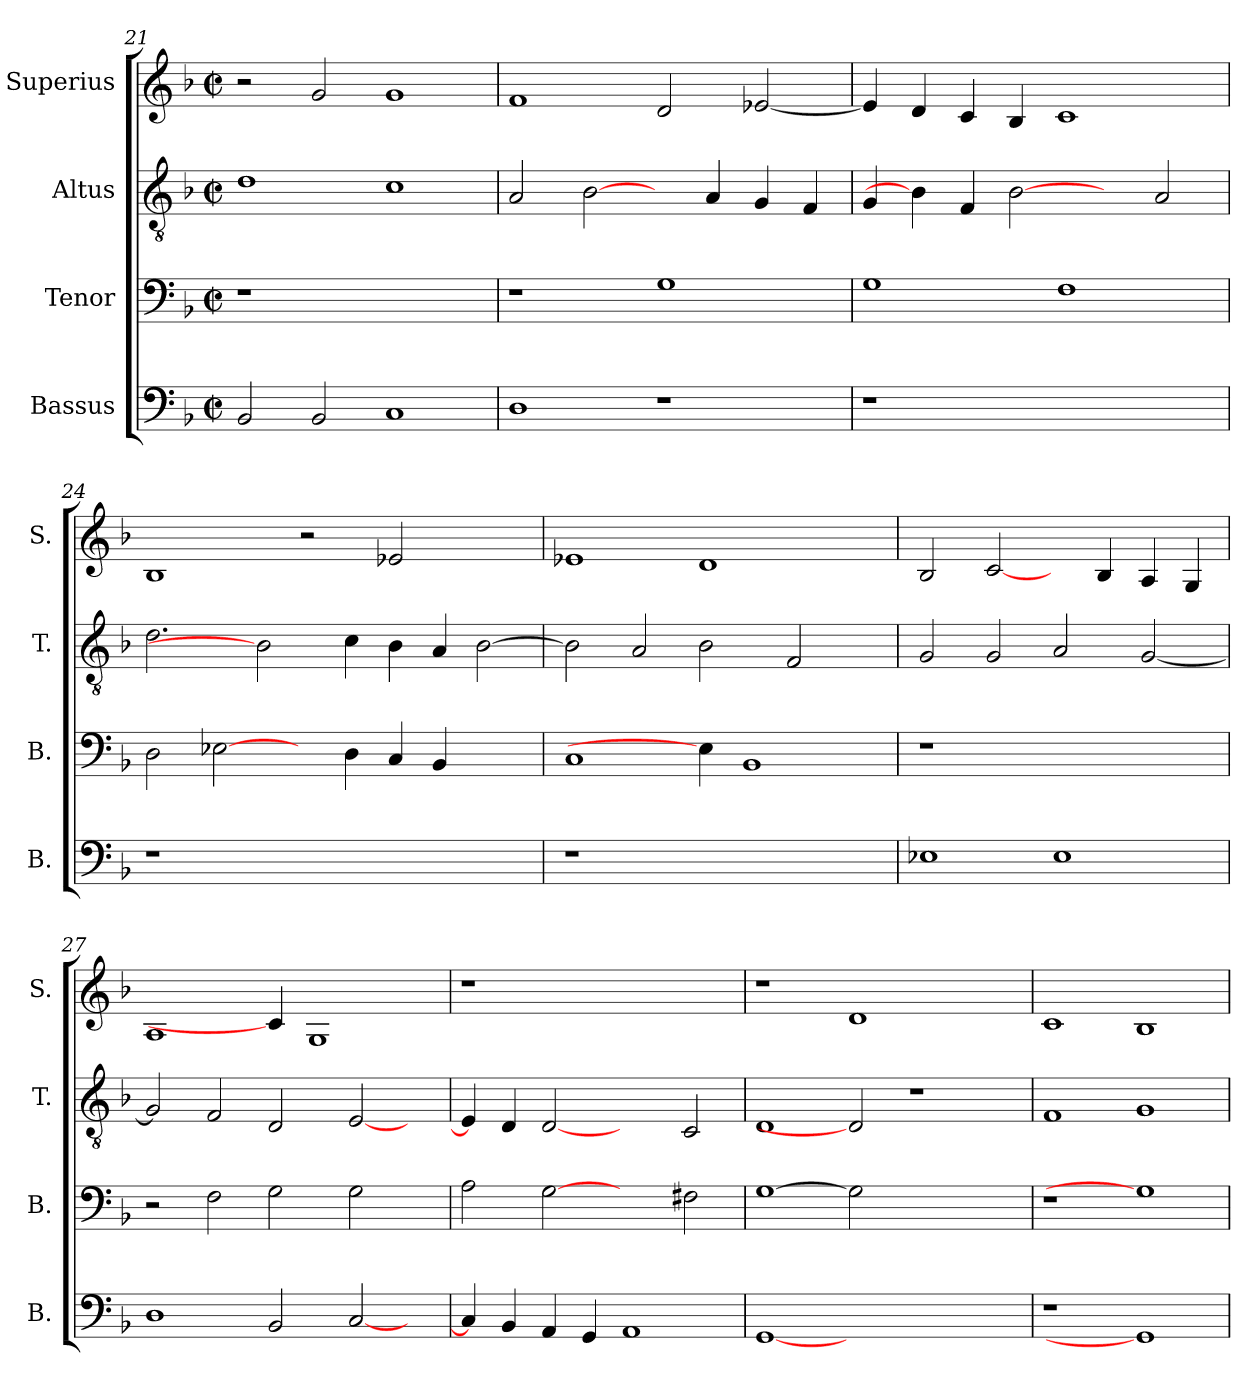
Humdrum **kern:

**kern	**kern	**kern	**kern
*part4	*part3	*part2	*part1
*staff4	*staff3	*staff2	*staff1
*I"Bassus	*I"Tenor	*I"Altus	*I"Superius
*I'B.	*I'B.	*I'T.	*I'S.
*clefF4	*clefF4	*clefGv2	*clefG2
*	*	*ITrd7c12	*
*k[b-]	*k[b-]	*k[b-]	*k[b-]
*F:	*F:	*F:	*F:
*M2/2	*M2/2	*M2/2	*M2/2
*met(c|)	*met(c|)	*met(c|)	*met(c|)
=21	=21	=21	=21
!	!LO:N:vis=1	!	!
2BB-i/	1r	1Di	2r
2BB-i/	.	.	2gi/
1Ci	1ryy	1Ci	1gi
=22	=22	=22	=22
1Di	1r	2AAi/	1fi
.	.	[2BB-i\	.
1r	1Gi	4ryy	2di/
.	.	4AAi/	.
.	.	4GGi/	[<2e-Xi/
.	.	4FFi/	.
!!LO:PB:g=z
=23	=23	=23	=23
!LO:N:vis=1	!	!	!
1r	1Gi	4GGi/	4e-i/]
.	.	4BB-i\]	4di/
.	.	4FFi/	4ci/
.	.	[2BB-i	4B-i/
1ryy	1Fi	.	1ci
.	.	4ryy	.
.	.	2AAi/	.
=24	=24	=24	=24
!LO:N:vis=1	!	!	!
1r	2Di\	2.Di\	1B-i
.	[2E-Xi\	.	.
.	.	2BB-i]	.
1.ryy	4ryy	.	2r
.	4Di\	4Ci\	.
.	4Ci/	4BB-i\	2e-Xi/
.	4BB-i/	4AAi/	.
.	2ryy	[>2BB-i\	2ryy
=25	=25	=25	=25
!LO:N:vis=1	!	!	!
1r	1Ci	2BB-i\]	1e-Xi
.	.	2AAi/	.
1ryy	4E-i\]	2BB-i\	1di
.	1BB-i	.	.
.	.	2FFi/	.
4ryy	.	4ryy	4ryy
=26	=26	=26	=26
!	!LO:N:vis=1	!	!
1E-Xi	1r	2GGi/	2B-i/
.	.	2GGi/	[2ci/
1E-i	1ryy	2AAi/	4ryy
.	.	.	4B-i/
.	.	[<2GGi/	4Ai/
.	.	.	4Gi/
=27	=27	=27	=27
1Di	2r	2GGi/]	1Ai
.	2Fi\	2FFi/	.
2BB-i/	2Gi\	2DDi/	4ci/]
.	.	.	1Gi
[<2Ci/	2Gi\	[<2EEi/	.
4ryy	4ryy	4ryy	.
!!LO:LB:g=z
=28	=28	=28	=28
!	!	!	!LO:N:vis=1
4Ci/]	2Ai\	4EEi/]	1r
4BB-i/	.	4DDi/	.
4AAi/	[2Gi	[2DDi	.
4GGi/	.	.	.
1AAi	2ryy	2ryy	1ryy
.	2F#Xi\	2CCi/	.
=29	=29	=29	=29
[1GGi	[1Gi	1DDi	1r
1.ryy	2Gi]	2DDi]	1di
.	1ryy	1r	.
.	.	.	2ryy
=30	=30	=30	=30
!LO:N:vis=1	!LO:N:vis=1	!	!
1r	1r	1FFi	1ci
1GGi]	1Gi]	1GGi	1B-i
=	=	=	=
*-	*-	*-	*-
